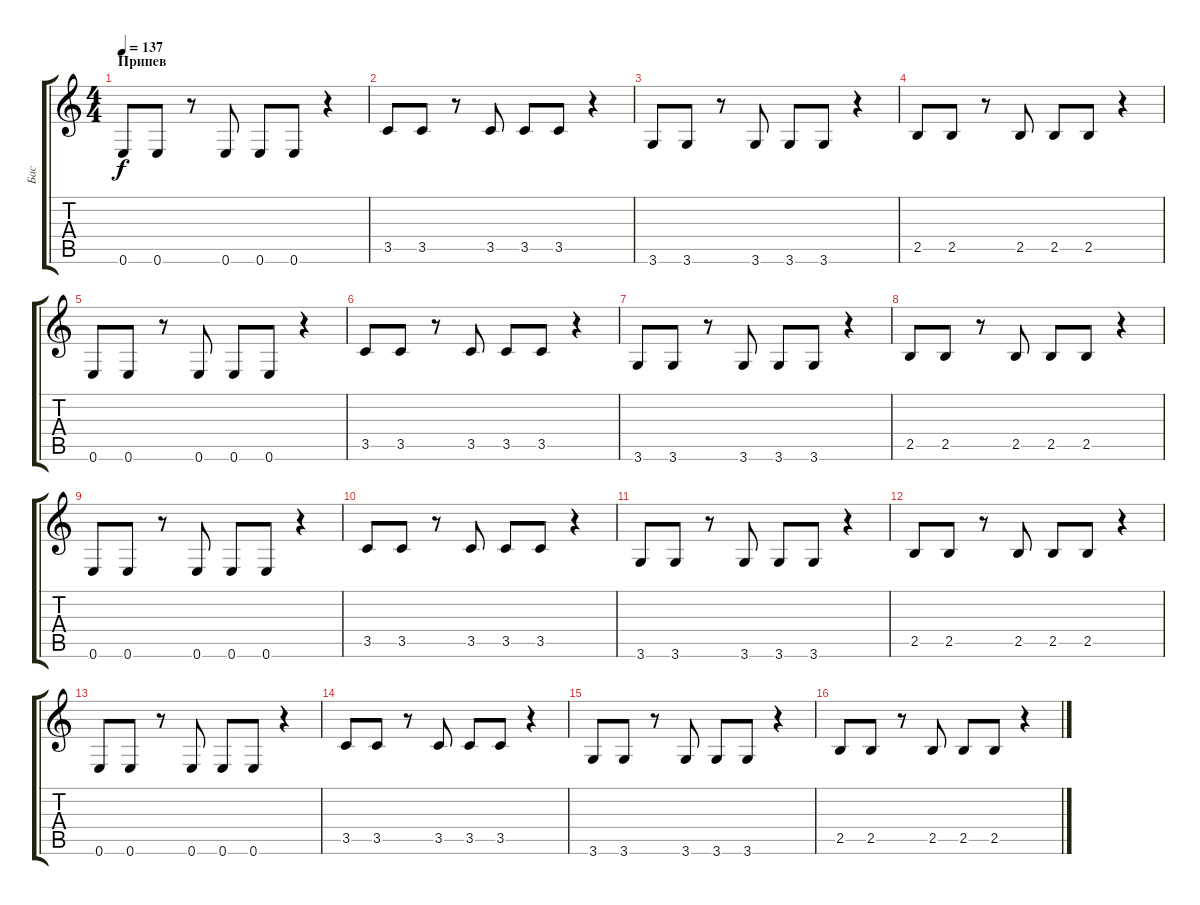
\track ("Бас" "Бас") {instrument electricbassfinger}
\staff {score tabs}
\tuning (E4 B3 G3 D3 A2 E2) {hide}
\ts (4 4)
\section ("" "Припев")
\tempo 137
\clef g2
\ks c
0.6.8{dy f} 0.6.8 r.8 0.6.8 0.6.8 0.6.8 r.4 |
3.5.8 3.5.8 r.8 3.5.8 3.5.8 3.5.8 r.4 |
3.6.8 3.6.8 r.8 3.6.8 3.6.8 3.6.8 r.4 |
2.5.8 2.5.8 r.8 2.5.8 2.5.8 2.5.8 r.4 |
0.6.8 0.6.8 r.8 0.6.8 0.6.8 0.6.8 r.4 |
3.5.8 3.5.8 r.8 3.5.8 3.5.8 3.5.8 r.4 |
3.6.8 3.6.8 r.8 3.6.8 3.6.8 3.6.8 r.4 |
2.5.8 2.5.8 r.8 2.5.8 2.5.8 2.5.8 r.4 |
0.6.8 0.6.8 r.8 0.6.8 0.6.8 0.6.8 r.4 |
3.5.8 3.5.8 r.8 3.5.8 3.5.8 3.5.8 r.4 |
3.6.8 3.6.8 r.8 3.6.8 3.6.8 3.6.8 r.4 |
2.5.8 2.5.8 r.8 2.5.8 2.5.8 2.5.8 r.4 |
0.6.8 0.6.8 r.8 0.6.8 0.6.8 0.6.8 r.4 |
3.5.8 3.5.8 r.8 3.5.8 3.5.8 3.5.8 r.4 |
3.6.8 3.6.8 r.8 3.6.8 3.6.8 3.6.8 r.4 |
2.5.8 2.5.8 r.8 2.5.8 2.5.8 2.5.8 r.4
